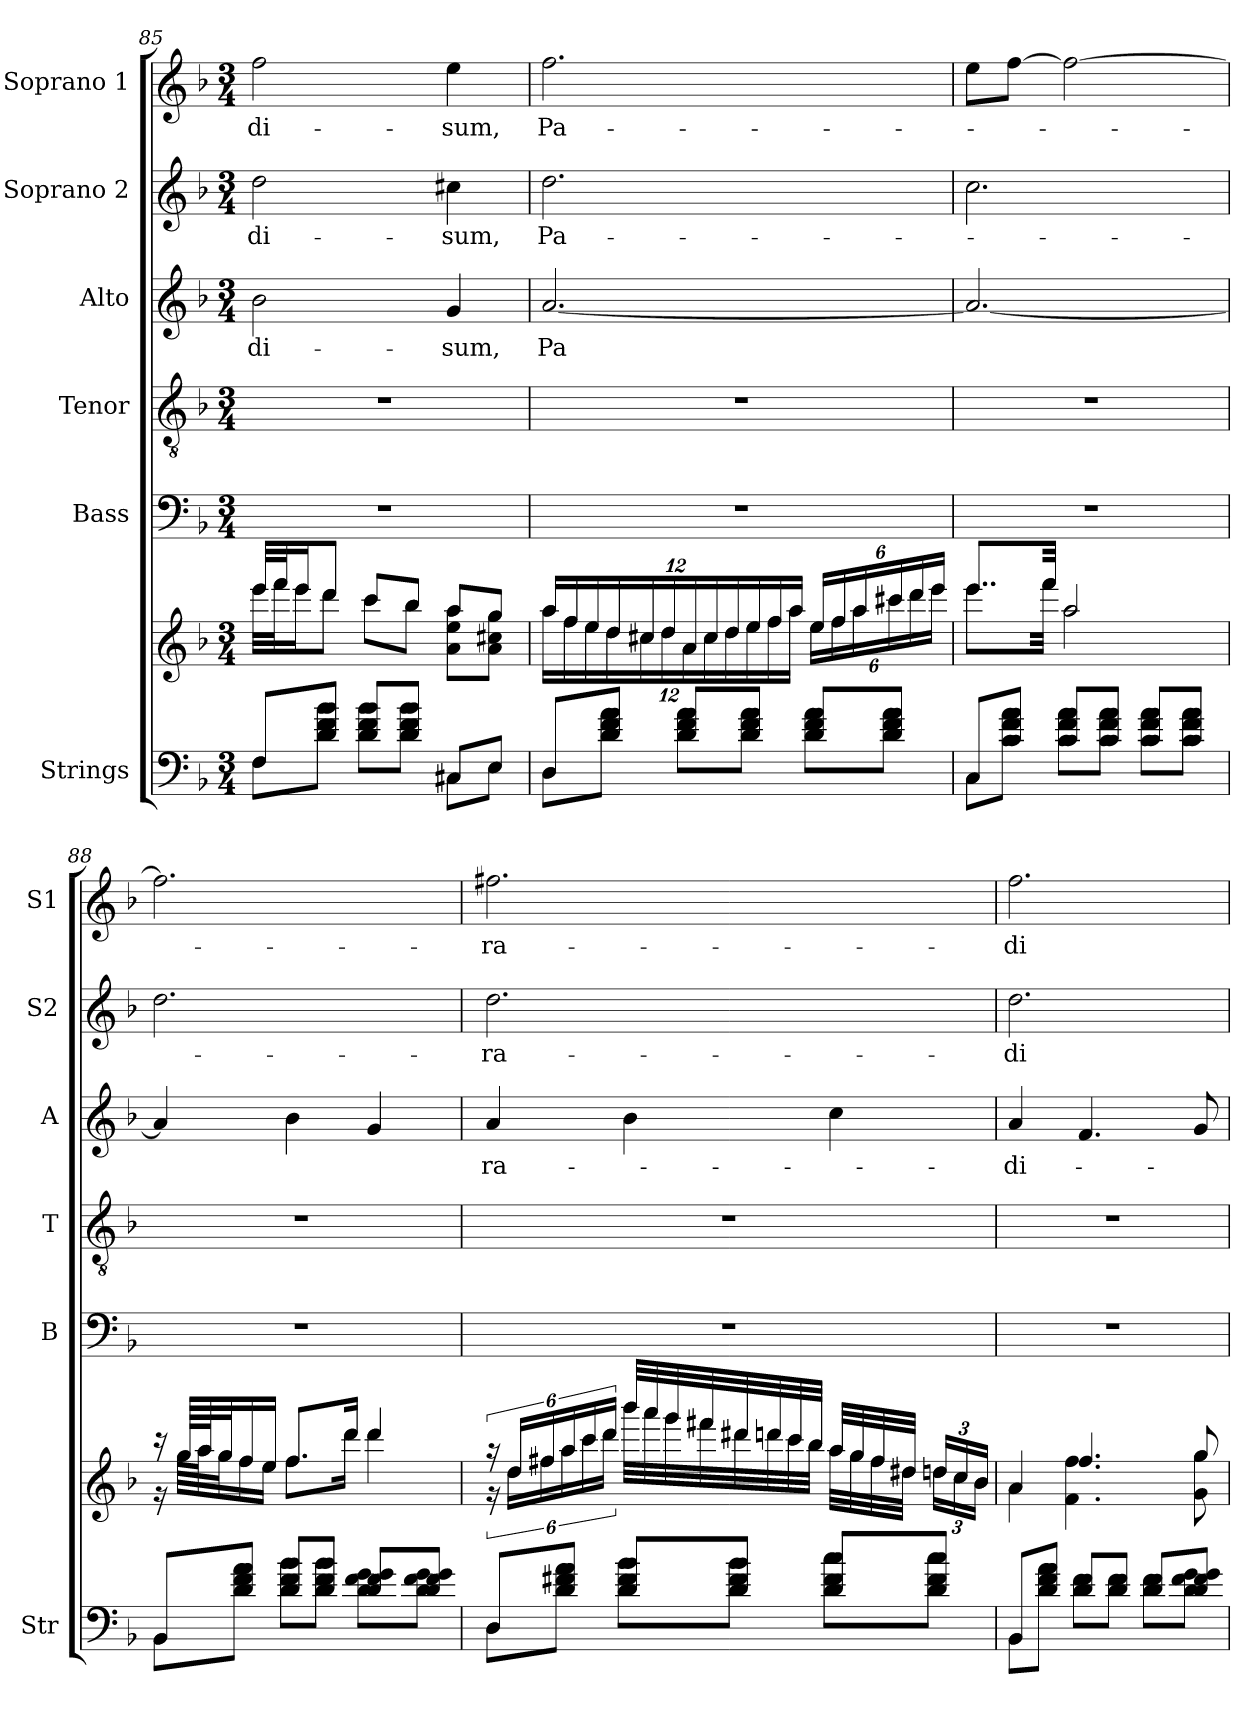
**kern	**kern	**kern	**kern	**kern	**text	**kern	**text	**kern	**text
*part6	*part6	*part5	*part4	*part3	*part3	*part2	*part2	*part1	*part1
*staff7	*staff6	*staff5	*staff4	*staff3	*staff3	*staff2	*staff2	*staff1	*staff1
*I"Strings	*	*I"Bass	*I"Tenor	*I"Alto	*	*I"Soprano 2	*	*I"Soprano 1	*
*I'Str	*	*I'B	*I'T	*I'A	*	*I'S2	*	*I'S1	*
*clefF4	*clefG2	*clefF4	*clefGv2	*clefG2	*	*clefG2	*	*clefG2	*
*k[b-]	*k[b-]	*k[b-]	*k[b-]	*k[b-]	*	*k[b-]	*	*k[b-]	*
*M3/4	*M3/4	*M3/4	*M3/4	*M3/4	*	*M3/4	*	*M3/4	*
=85	=85	=85	=85	=85	=85	=85	=85	=85	=85
*^	*^	*	*	*	*	*	*	*	*
!	!	!	!	!LO:N:vis=2	!LO:N:vis=2	!	!LO:LY:b	!	!LO:LY:b	!	!LO:LY:b
8F/L	8F\L	32eee/LLL	32eee\LLL	2.r	2.r	2b-	-di-	2dd	di-	2ff	-di-
.	.	32fff/J	32fff\J	.	.	.	.	.	.	.	.
.	.	16eee/J	16eee\J	.	.	.	.	.	.	.	.
8d/ 8f/ 8b-/J	8d\ 8f\ 8b-\J	8ddd/J	8ddd\J	.	.	.	.	.	.	.	.
8d/ 8f/ 8b-/L	8d\ 8f\ 8b-\L	8ccc/L	8ccc\L	.	.	.	.	.	.	.	.
8d/ 8f/ 8b-/J	8d\ 8f\ 8b-\J	8bb-/J	8bb-\J	.	.	.	.	.	.	.	.
!	!	!	!	!	!	!	!LO:LY:b	!	!LO:LY:b	!	!LO:LY:b
8C#X/L	8C#X\L	8aa/L	8a\ 8ee\ 8aa\L	.	.	4g	-sum,	4cc#X	-sum,	4ee	-sum,
8E/J	8E\J	8gg/J	8a\ 8cc#X\ 8gg\J	.	.	.	.	.	.	.	.
=86	=86	=86	=86	=86	=86	=86	=86	=86	=86	=86	=86
!	!	!	!	!LO:N:vis=2	!LO:N:vis=2	!	!LO:LY:b	!	!LO:LY:b	!	!LO:LY:b
8D/L	8D\L	24aa/LL	24aa\LL	2.r	2.r	[2.a	Pa	2.dd	Pa-	2.ff	Pa-
.	.	24ff/	24ff\	.	.	.	.	.	.	.	.
.	.	24ee/	24ee\	.	.	.	.	.	.	.	.
8d/ 8f/ 8a/J	8d\ 8f\ 8a\J	24dd/	24dd\	.	.	.	.	.	.	.	.
.	.	24cc#X/	24cc#X\	.	.	.	.	.	.	.	.
.	.	24dd/	24dd\	.	.	.	.	.	.	.	.
8d/ 8f/ 8a/L	8d\ 8f\ 8a\L	24a/	24a\	.	.	.	.	.	.	.	.
.	.	24cc#/	24cc#\	.	.	.	.	.	.	.	.
.	.	24dd/	24dd\	.	.	.	.	.	.	.	.
8d/ 8f/ 8a/J	8d\ 8f\ 8a\J	24ee/	24ee\	.	.	.	.	.	.	.	.
.	.	24ff/	24ff\	.	.	.	.	.	.	.	.
.	.	24aa/JJ	24aa\JJ	.	.	.	.	.	.	.	.
8d/ 8f/ 8a/L	8d\ 8f\ 8a\L	24ee/LL	24ee\LL	.	.	.	.	.	.	.	.
.	.	24ff/	24ff\	.	.	.	.	.	.	.	.
.	.	24aa/	24aa\	.	.	.	.	.	.	.	.
8d/ 8f/ 8a/J	8d\ 8f\ 8a\J	24ccc#X/	24ccc#X\	.	.	.	.	.	.	.	.
.	.	24ddd/	24ddd\	.	.	.	.	.	.	.	.
.	.	24eee/JJ	24eee\JJ	.	.	.	.	.	.	.	.
=87	=87	=87	=87	=87	=87	=87	=87	=87	=87	=87	=87
!	!	!	!	!LO:N:vis=2	!LO:N:vis=2	!	!	!	!	!	!
8C/L	8C\L	8..eee/L	8..eee\L	2.r	2.r	2.a_	.	2.cc	.	8eeL	.
8c/ 8f/ 8a/J	8c\ 8f\ 8a\J	.	.	.	.	.	.	.	.	[8ffJ	.
.	.	32fff/Jkk	32fff\Jkk	.	.	.	.	.	.	.	.
8c/ 8f/ 8a/L	8c\ 8f\ 8a\L	2aa/	2aa\	.	.	.	.	.	.	2ff_	.
8c/ 8f/ 8a/J	8c\ 8f\ 8a\J	.	.	.	.	.	.	.	.	.	.
8c/ 8f/ 8a/L	8c\ 8f\ 8a\L	.	.	.	.	.	.	.	.	.	.
8c/ 8f/ 8a/J	8c\ 8f\ 8a\J	.	.	.	.	.	.	.	.	.	.
=88	=88	=88	=88	=88	=88	=88	=88	=88	=88	=88	=88
!	!	!	!	!LO:N:vis=2	!LO:N:vis=2	!	!	!	!	!	!
8BB-/L	8BB-\L	16r	16r	2.r	2.r	4a]	.	2.dd	.	2.ff]	.
.	.	64gg/LLLL	64gg\LLLL	.	.	.	.	.	.	.	.
.	.	64aa/J	64aa\J	.	.	.	.	.	.	.	.
.	.	32gg/J	32gg\J	.	.	.	.	.	.	.	.
8d/ 8f/ 8a/J	8d\ 8f\ 8a\J	16ff/	16ff\	.	.	.	.	.	.	.	.
.	.	16ee/JJ	16ee\JJ	.	.	.	.	.	.	.	.
8d/ 8f/ 8b-/L	8d\ 8f\ 8b-\L	8.ff/L	8.ff\L	.	.	4b-	.	.	.	.	.
8d/ 8f/ 8b-/J	8d\ 8f\ 8b-\J	.	.	.	.	.	.	.	.	.	.
.	.	16ddd/Jk	16ddd\Jk	.	.	.	.	.	.	.	.
8d/ 8f/ 8g/L	8d\ 8f\ 8g\L	4ddd/	4ddd\	.	.	4g	.	.	.	.	.
8d/ 8f/ 8g/J	8d\ 8f\ 8g\J	.	.	.	.	.	.	.	.	.	.
=89	=89	=89	=89	=89	=89	=89	=89	=89	=89	=89	=89
!	!	!	!	!LO:N:vis=2	!LO:N:vis=2	!	!LO:LY:b	!	!LO:LY:b	!	!LO:LY:b
8D/L	8D\L	24r	24r	2.r	2.r	4a	ra-	2.dd	-ra-	2.ff#X	-ra-
.	.	24dd/LL	24dd\LL	.	.	.	.	.	.	.	.
.	.	24ff#X/	24ff#X\	.	.	.	.	.	.	.	.
8d/ 8f#X/ 8a/J	8d\ 8f#X\ 8a\J	24aa/	24aa\	.	.	.	.	.	.	.	.
.	.	24ccc/	24ccc\	.	.	.	.	.	.	.	.
.	.	24ddd/JJ	24ddd\JJ	.	.	.	.	.	.	.	.
8d/ 8f#/ 8b-/L	8d\ 8f#\ 8b-\L	32bbb-/LLL	32bbb-\LLL	.	.	4b-	.	.	.	.	.
.	.	32aaa/	32aaa\	.	.	.	.	.	.	.	.
.	.	32ggg/	32ggg\	.	.	.	.	.	.	.	.
.	.	32fff#X/	32fff#X\	.	.	.	.	.	.	.	.
8d/ 8f#/ 8b-/J	8d\ 8f#\ 8b-\J	32ddd#X/	32ddd#X\	.	.	.	.	.	.	.	.
.	.	32dddn/	32dddn\	.	.	.	.	.	.	.	.
.	.	32ccc/	32ccc\	.	.	.	.	.	.	.	.
.	.	32bb-/JJJ	32bb-\JJJ	.	.	.	.	.	.	.	.
8d/ 8f#/ 8cc/L	8d\ 8f#\ 8cc\L	32aa/LLL	32aa\LLL	.	.	4cc	.	.	.	.	.
.	.	32gg/	32gg\	.	.	.	.	.	.	.	.
.	.	32ff#/	32ff#\	.	.	.	.	.	.	.	.
.	.	32dd#X/JJJ	32dd#X\JJJ	.	.	.	.	.	.	.	.
8d/ 8f#/ 8cc/J	8d\ 8f#\ 8cc\J	24ddn/LL	24ddn\LL	.	.	.	.	.	.	.	.
.	.	24cc/	24cc\	.	.	.	.	.	.	.	.
.	.	24b-/JJ	24b-\JJ	.	.	.	.	.	.	.	.
=90	=90	=90	=90	=90	=90	=90	=90	=90	=90	=90	=90
!	!	!	!	!LO:N:vis=2	!LO:N:vis=2	!	!LO:LY:b	!	!LO:LY:b	!	!LO:LY:b
8BB-/L	8BB-\L	4a/	4a\	2.r	2.r	4a	-di-	2.dd	-di-	2.ff	-di-
8d/ 8f/ 8a/J	8d\ 8f\ 8a\J	.	.	.	.	.	.	.	.	.	.
8d/ 8f/L	8d\ 8f\L	4.ff/	4.f\ 4.ff\	.	.	4.f	.	.	.	.	.
8d/ 8f/J	8d\ 8f\J	.	.	.	.	.	.	.	.	.	.
8d/ 8f/L	8d\ 8f\L	.	.	.	.	.	.	.	.	.	.
8d/ 8f/ 8g/J	8d\ 8f\ 8g\J	8gg/	8g\ 8gg\	.	.	8g	.	.	.	.	.
*v	*v	*	*	*	*	*	*	*	*	*	*
*	*v	*v	*	*	*	*	*	*	*	*
=	=	=	=	=	=	=	=	=	=
*-	*-	*-	*-	*-	*-	*-	*-	*-	*-
